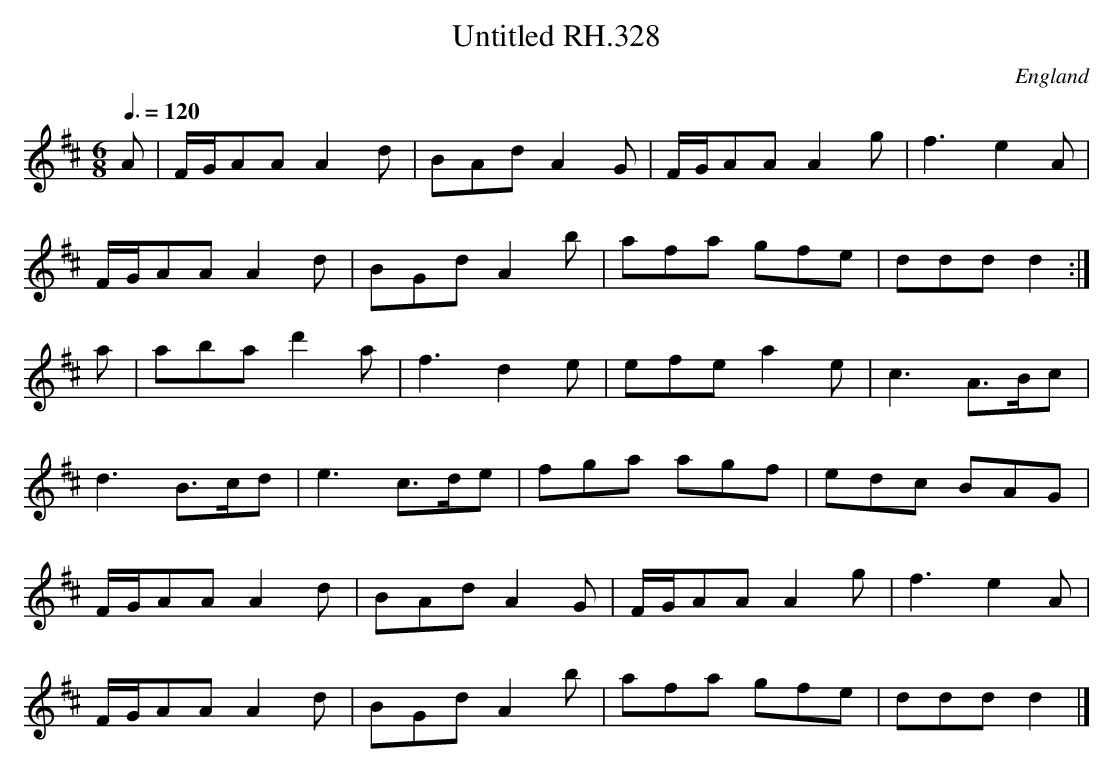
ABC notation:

X:1
T:Untitled RH.328
O:England
M:6/8
L:1/8
Q:3/8=120
K:D
A|F/G/AA A2d|BAd A2G|F/G/AA A2g|f3 e2A|
F/G/AA A2d|BGd A2b|afa gfe|ddd d2:|
a|aba d'2a|f3 d2e|efe a2e|c3 A>Bc|
d3 B>cd|e3 c>de|fga agf|edc BAG|
F/G/AA A2d|BAd A2G|F/G/AA A2g|f3 e2A|
F/G/AA A2d|BGd A2b|afa gfe|ddd d2|]
